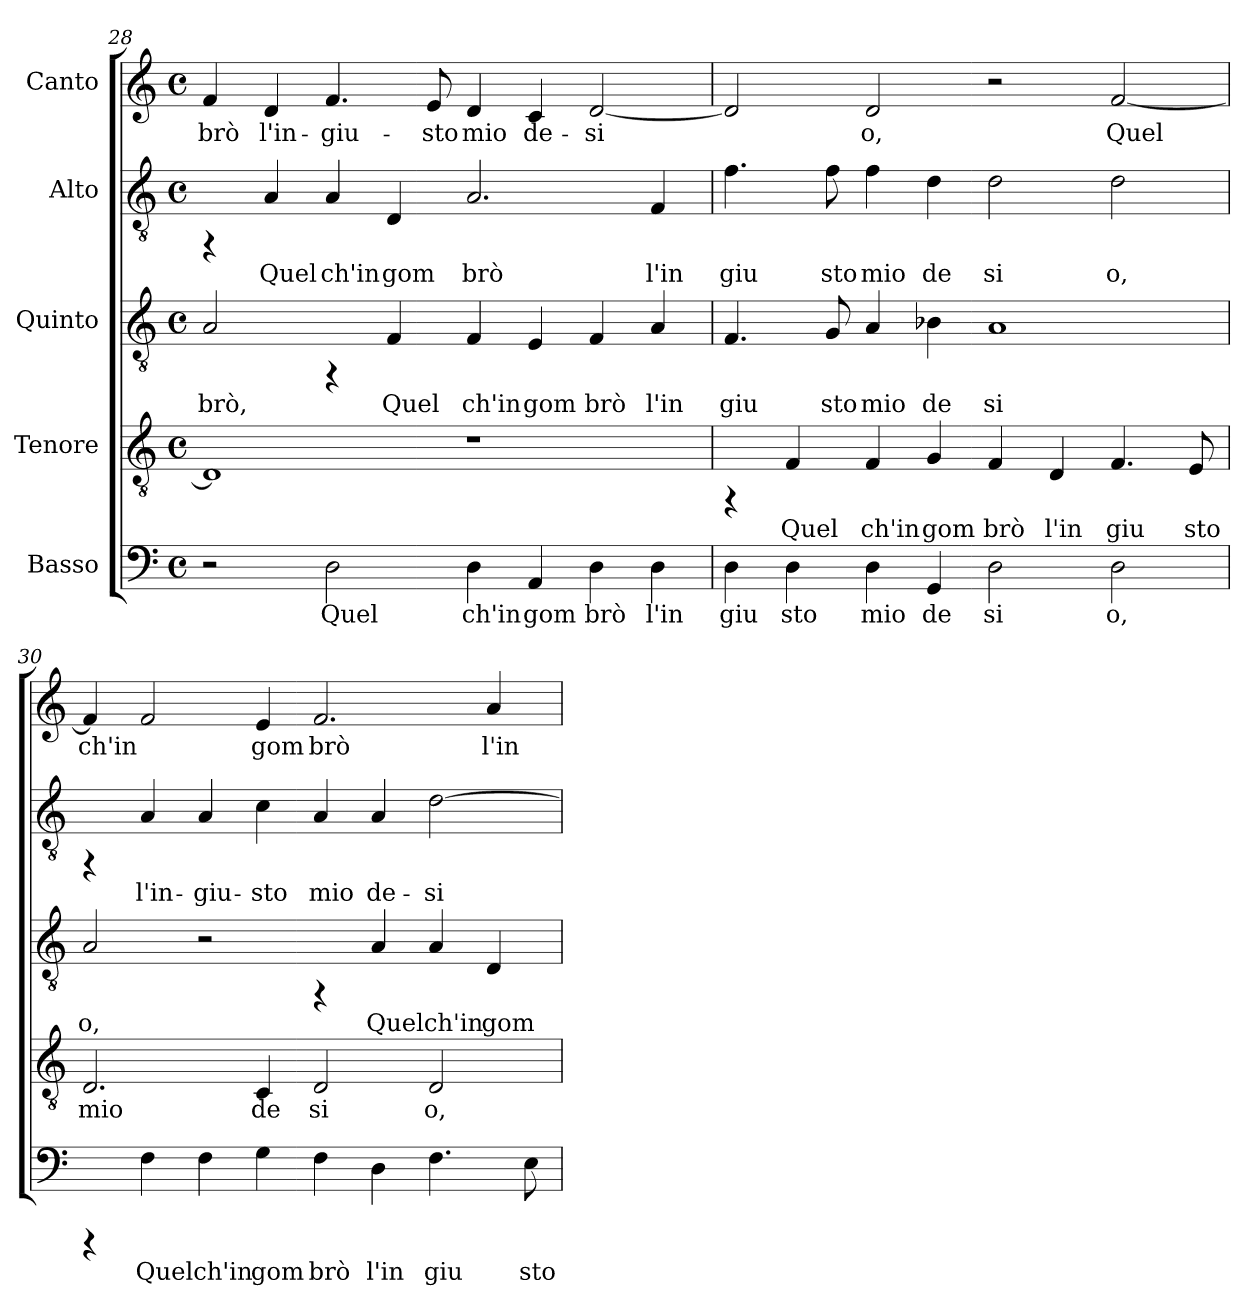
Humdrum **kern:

**kern	**text	**kern	**text	**kern	**text	**kern	**text	**kern	**text
*part5	*part5	*part4	*part4	*part3	*part3	*part2	*part2	*part1	*part1
*staff5	*staff5	*staff4	*staff4	*staff3	*staff3	*staff2	*staff2	*staff1	*staff1
*I"Basso	*	*I"Tenore	*	*I"Quinto	*	*I"Alto	*	*I"Canto	*
*clefF4	*	*clefGv2	*	*clefGv2	*	*clefGv2	*	*clefG2	*
*k[]	*	*k[]	*	*k[]	*	*k[]	*	*k[]	*
*C:	*	*C:	*	*C:	*	*C:	*	*C:	*
*M4/4	*	*M4/4	*	*M4/4	*	*M4/4	*	*M4/4	*
*met(c)	*	*met(c)	*	*met(c)	*	*met(c)	*	*met(c)	*
=28	=28	=28	=28	=28	=28	=28	=28	=28	=28
!	!	!	!LO:LY:b:cj	!	!LO:LY:b:cj	!	!	!	!LO:LY:b:cj
2r	.	1D]	.	2A/	brò,	4rFF	.	4f/	-brò
!	!	!	!	!	!	!	!LO:LY:b:cj	!	!LO:LY:b:cj
.	.	.	.	.	.	4A/	Quel	4d/	l'in-
!	!LO:LY:b:cj	!	!	!	!	!	!LO:LY:b:cj	!	!LO:LY:b:cj
2D\	Quel	.	.	4rFF	.	4A/	ch'in	4.f/	-giu-
!	!	!	!	!	!LO:LY:b:cj	!	!LO:LY:b:cj	!	!
.	.	.	.	4F/	Quel	4D/	gom	.	.
!	!	!	!	!	!	!	!	!	!LO:LY:b:cj
.	.	.	.	.	.	.	.	8e/	-sto
!	!LO:LY:b:cj	!	!	!	!LO:LY:b:cj	!	!LO:LY:b:cj	!	!LO:LY:b:cj
4D\	ch'in	1r	.	4F/	ch'in	2.A/	brò	4d/	mio
!	!LO:LY:b:cj	!	!	!	!LO:LY:b:cj	!	!	!	!LO:LY:b:cj
4AA/	gom	.	.	4E/	gom	.	.	4c/	de-
!	!LO:LY:b:cj	!	!	!	!LO:LY:b:cj	!	!	!	!LO:LY:b:cj
4D\	brò	.	.	4F/	brò	.	.	[<2d/	-si-
!	!LO:LY:b:cj	!	!	!	!LO:LY:b:cj	!	!LO:LY:b:cj	!	!
4D\	l'in	.	.	4A/	l'in	4F/	l'in	.	.
=29	=29	=29	=29	=29	=29	=29	=29	=29	=29
!	!LO:LY:b:cj	!	!	!	!LO:LY:b:cj	!	!LO:LY:b:cj	!	!LO:LY:b:cj
4D\	giu	4rFF	.	4.F/	giu	4.f\	giu	2d/]	--
!	!LO:LY:b:cj	!	!LO:LY:b:cj	!	!	!	!	!	!
4D\	sto	4F/	Quel	.	.	.	.	.	.
!	!	!	!	!	!LO:LY:b:cj	!	!LO:LY:b:cj	!	!
.	.	.	.	8G/	sto	8f\	sto	.	.
!	!LO:LY:b:cj	!	!LO:LY:b:cj	!	!LO:LY:b:cj	!	!LO:LY:b:cj	!	!LO:LY:b:cj
4D\	mio	4F/	ch'in	4A/	mio	4f\	mio	2d/	-o,
!	!LO:LY:b:cj	!	!LO:LY:b:cj	!	!LO:LY:b:cj	!	!LO:LY:b:cj	!	!
4GG/	de	4G/	gom	4B-X\	de	4d\	de	.	.
!	!LO:LY:b:cj	!	!LO:LY:b:cj	!	!LO:LY:b:cj	!	!LO:LY:b:cj	!	!
2D\	si	4F/	brò	1A	si	2d\	si	2r	.
!	!	!	!LO:LY:b:cj	!	!	!	!	!	!
.	.	4D/	l'in	.	.	.	.	.	.
!	!LO:LY:b:cj	!	!LO:LY:b:cj	!	!	!	!LO:LY:b:cj	!	!LO:LY:b:cj
2D\	o,	4.F/	giu	.	.	2d\	o,	[<2f/	Quel
!	!	!	!LO:LY:b:cj	!	!	!	!	!	!
.	.	8E/	sto	.	.	.	.	.	.
!!LO:LB:g=z
=30	=30	=30	=30	=30	=30	=30	=30	=30	=30
!	!	!	!LO:LY:b:cj	!	!LO:LY:b:cj	!	!	!	!LO:LY:b:cj
4rCCC	.	2.D/	mio	2A/	o,	4rFF	.	4f/]	ch'in
!	!LO:LY:b:cj	!	!	!	!	!	!LO:LY:b:cj	!	!LO:LY:b:cj
4F\	Quel	.	.	.	.	4A/	l'in-	2f/	.
!	!LO:LY:b:cj	!	!	!	!	!	!LO:LY:b:cj	!	!
4F\	ch'in	.	.	2r	.	4A/	-giu-	.	.
!	!LO:LY:b:cj	!	!LO:LY:b:cj	!	!	!	!LO:LY:b:cj	!	!LO:LY:b:cj
4G\	gom	4C/	de	.	.	4c\	-sto	4e/	gom
!	!LO:LY:b:cj	!	!LO:LY:b:cj	!	!	!	!LO:LY:b:cj	!	!LO:LY:b:cj
4F\	brò	2D/	si	4rFF	.	4A/	mio	2.f/	brò
!	!LO:LY:b:cj	!	!	!	!LO:LY:b:cj	!	!LO:LY:b:cj	!	!
4D\	l'in	.	.	4A/	Quel	4A/	de-	.	.
!	!LO:LY:b:cj	!	!LO:LY:b:cj	!	!LO:LY:b:cj	!	!LO:LY:b:cj	!	!
4.F\	giu	2D/	o,	4A/	ch'in	[>2d\	-si-	.	.
!	!	!	!	!	!LO:LY:b:cj	!	!	!	!LO:LY:b:cj
.	.	.	.	4D/	gom	.	.	4a/	l'in
!	!LO:LY:b:cj	!	!	!	!	!	!	!	!
8E\	sto	.	.	.	.	.	.	.	.
=	=	=	=	=	=	=	=	=	=
*-	*-	*-	*-	*-	*-	*-	*-	*-	*-
